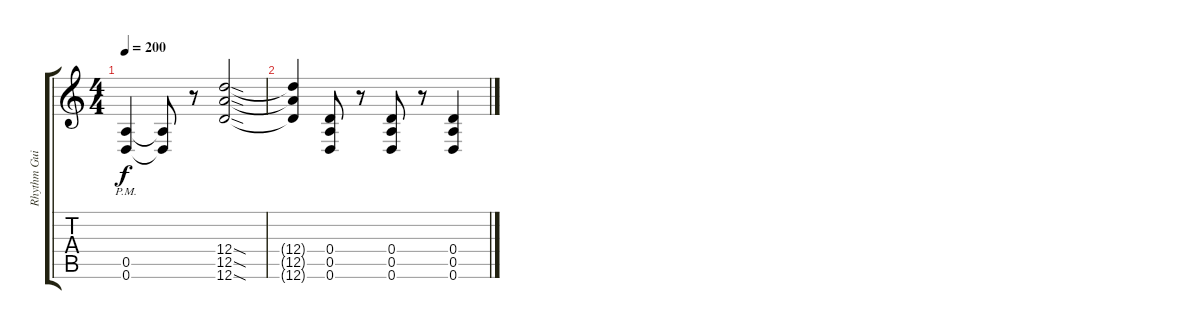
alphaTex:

\track ("Rhythm Guitar (Jeremy)" "Rhythm Gui") {instrument distortionguitar}
\staff {score tabs}
\tuning (E4 B3 G3 D3 A2 D2) {hide}
\ts (4 4)
\tempo 200
\clef g2
\ks c
(0.5{pm} 0.6{pm}).4{dy f} (0.5{t} 0.6{t}).8 r.8 (12.4{sod} 12.5{sod} 12.6{sod}).2 |
(12.4{t} 12.5{t} 12.6{t}).4 (0.4 0.5 0.6).8 r.8 (0.4 0.5 0.6).8 r.8 (0.4 0.5 0.6).4
